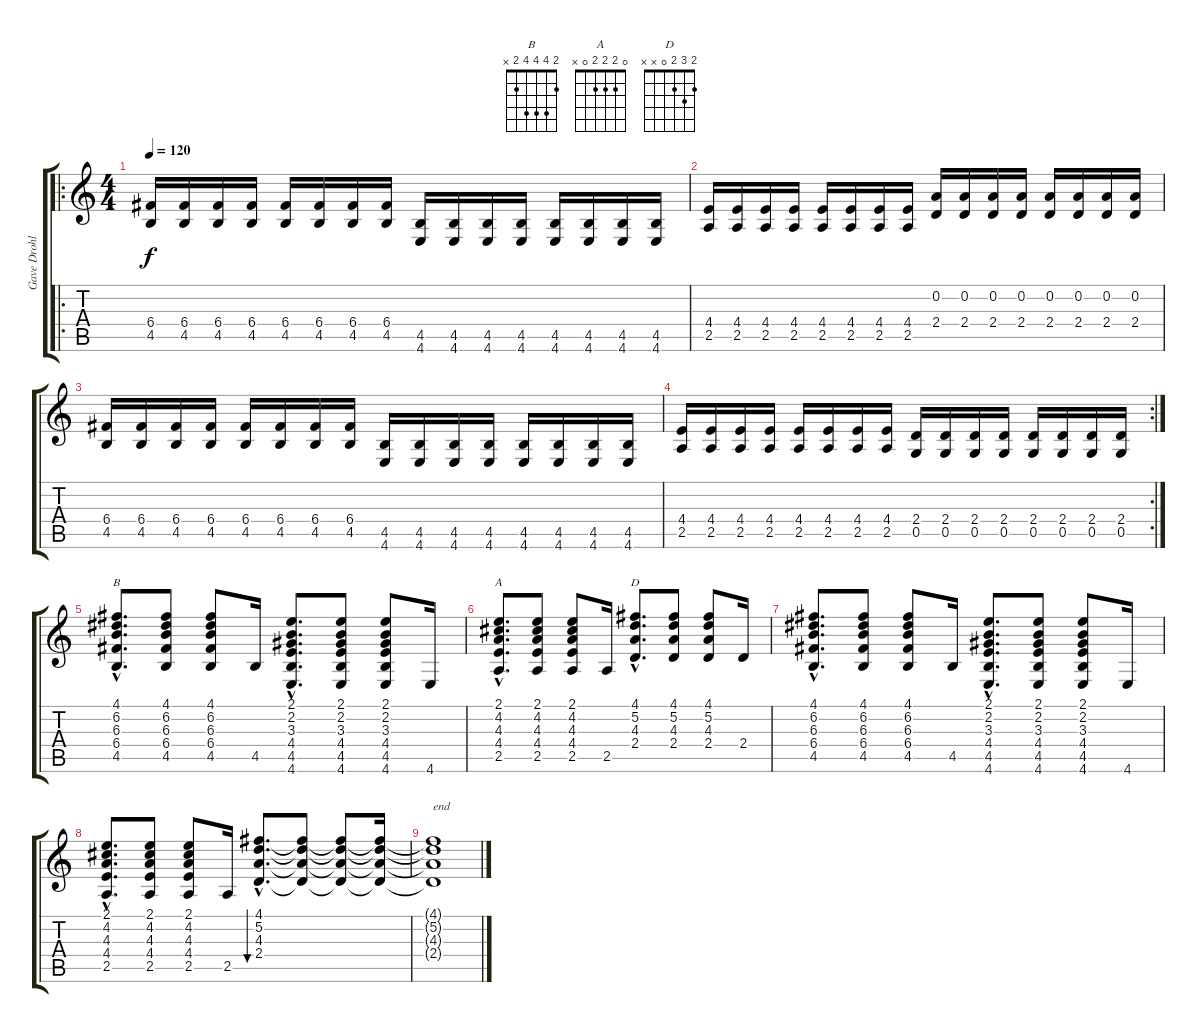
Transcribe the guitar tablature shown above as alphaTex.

\track ("Gave Drohl (Mr. Cyclop)" "Gave Drohl") {instrument distortionguitar}
\staff {score tabs}
\tuning (D4 A3 F3 C3 G2 C2) {hide}
\chord ("B" 2 4 4 4 2 x)
\chord ("A" 0 2 2 2 0 x)
\chord ("D" 2 3 2 0 x x)
\ro
\ts (4 4)
\tempo 120
\clef g2
\ks c
(6.4 4.5).16{dy f volume 13 balance 0 instrument distortionguitar} (6.4 4.5).16 (6.4 4.5).16 (6.4 4.5).16 (6.4 4.5).16 (6.4 4.5).16 (6.4 4.5).16 (6.4 4.5).16 (4.5 4.6).16 (4.5 4.6).16 (4.5 4.6).16 (4.5 4.6).16 (4.5 4.6).16 (4.5 4.6).16 (4.5 4.6).16 (4.5 4.6).16 |
(4.4 2.5).16 (4.4 2.5).16 (4.4 2.5).16 (4.4 2.5).16 (4.4 2.5).16 (4.4 2.5).16 (4.4 2.5).16 (4.4 2.5).16 (0.2 2.4).16 (0.2 2.4).16 (0.2 2.4).16 (0.2 2.4).16 (0.2 2.4).16 (0.2 2.4).16 (0.2 2.4).16 (0.2 2.4).16 |
(6.4 4.5).16 (6.4 4.5).16 (6.4 4.5).16 (6.4 4.5).16 (6.4 4.5).16 (6.4 4.5).16 (6.4 4.5).16 (6.4 4.5).16 (4.5 4.6).16 (4.5 4.6).16 (4.5 4.6).16 (4.5 4.6).16 (4.5 4.6).16 (4.5 4.6).16 (4.5 4.6).16 (4.5 4.6).16 |
\rc 2
(4.4 2.5).16 (4.4 2.5).16 (4.4 2.5).16 (4.4 2.5).16 (4.4 2.5).16 (4.4 2.5).16 (4.4 2.5).16 (4.4 2.5).16 (2.4 0.5).16 (2.4 0.5).16 (2.4 0.5).16 (2.4 0.5).16 (2.4 0.5).16 (2.4 0.5).16 (2.4 0.5).16 (2.4 0.5).16 |
(4.1{hac} 6.2{hac} 6.3{hac} 6.4{hac} 4.5{hac}).8{d ch "B" volume 12 instrument electricguitarclean} (4.1 6.2 6.3 6.4 4.5).8 (4.1 6.2 6.3 6.4 4.5).8 4.5.16 (2.1{hac} 2.2{hac} 3.3{hac} 4.4{hac} 4.5{hac} 4.6{hac}).8{d} (2.1 2.2 3.3 4.4 4.5 4.6).8 (2.1 2.2 3.3 4.4 4.5 4.6).8 4.6.16 |
(2.1{hac} 4.2{hac} 4.3{hac} 4.4{hac} 2.5{hac}).8{d ch "A"} (2.1 4.2 4.3 4.4 2.5).8 (2.1 4.2 4.3 4.4 2.5).8 2.5.16 (4.1{hac} 5.2{hac} 4.3{hac} 2.4{hac}).8{d ch "D"} (4.1 5.2 4.3 2.4).8 (4.1 5.2 4.3 2.4).8 2.4.16 |
(4.1{hac} 6.2{hac} 6.3{hac} 6.4{hac} 4.5{hac}).8{d} (4.1 6.2 6.3 6.4 4.5).8 (4.1 6.2 6.3 6.4 4.5).8 4.5.16 (2.1{hac} 2.2{hac} 3.3{hac} 4.4{hac} 4.5{hac} 4.6{hac}).8{d} (2.1 2.2 3.3 4.4 4.5 4.6).8 (2.1 2.2 3.3 4.4 4.5 4.6).8 4.6.16 |
(2.1{hac} 4.2{hac} 4.3{hac} 4.4{hac} 2.5{hac}).8{d} (2.1 4.2 4.3 4.4 2.5).8 (2.1 4.2 4.3 4.4 2.5).8 2.5.16 (4.1{hac} 5.2{hac} 4.3{hac} 2.4{hac}).8{d bu 480} (4.1{t} 5.2{t} 4.3{t} 2.4{t}).8 (4.1{t} 5.2{t} 4.3{t} 2.4{t}).8 (4.1{t} 5.2{t} 4.3{t} 2.4{t}).16 |
(4.1{t} 5.2{t} 4.3{t} 2.4{t}).1{txt "end"}
